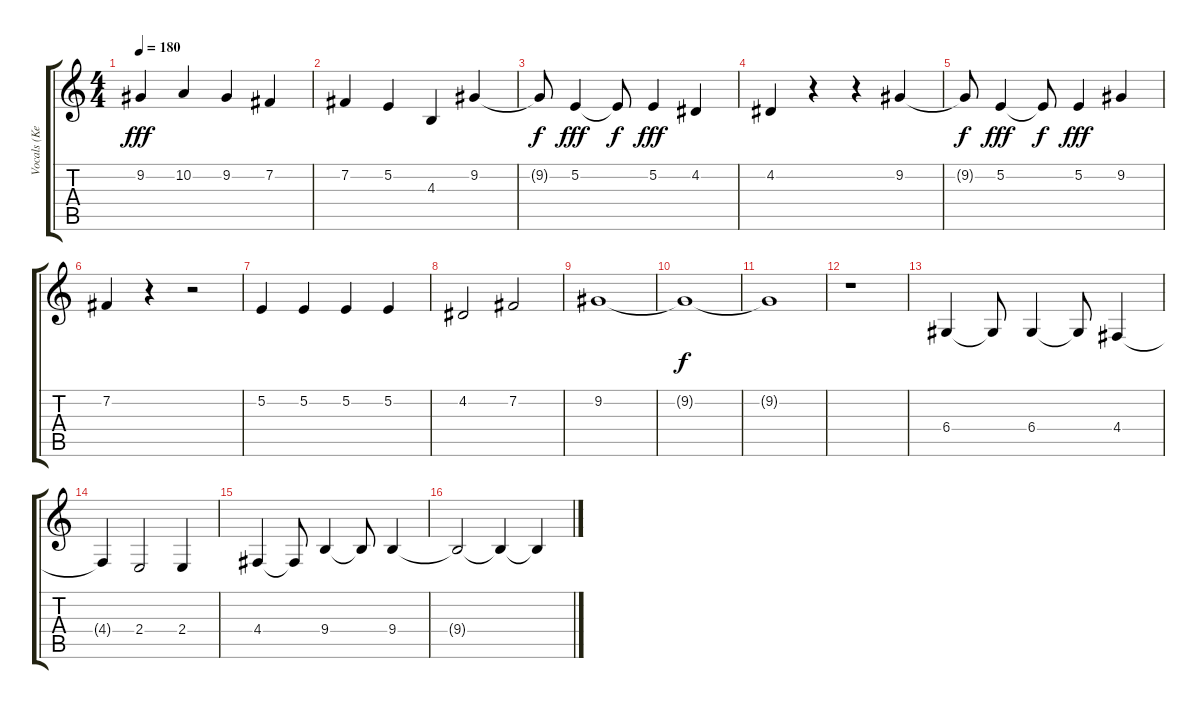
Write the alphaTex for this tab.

\track ("Vocals (Kenny)" "Vocals (Ke") {instrument altosax}
\staff {score tabs}
\tuning (E4 B3 G3 D3 A2 E2) {hide}
\ts (4 4)
\tempo 180
\clef g2
\ks c
9.2.4{dy fff} 10.2.4 9.2.4 7.2.4 |
7.2.4 5.2.4 4.3.4 9.2.4 |
9.2{t}.8{dy f} 5.2.4{dy fff} 5.2{t}.8{dy f} 5.2.4{dy fff} 4.2.4 |
4.2.4 r.4 r.4 9.2.4 |
9.2{t}.8{dy f} 5.2.4{dy fff} 5.2{t}.8{dy f} 5.2.4{dy fff} 9.2.4 |
7.2.4 r.4 r.2 |
5.2.4 5.2.4 5.2.4 5.2.4 |
4.2.2 7.2.2 |
9.2.1 |
9.2{t}.1{dy f} |
9.2{t}.1 |
r.1 |
6.4.4 6.4{t}.8 6.4.4 6.4{t}.8 4.4.4 |
4.4{t}.4 2.4.2 2.4.4 |
4.4.4 4.4{t}.8 9.4.4 9.4{t}.8 9.4.4 |
9.4{t}.2 9.4{t}.4 9.4{t}.4
